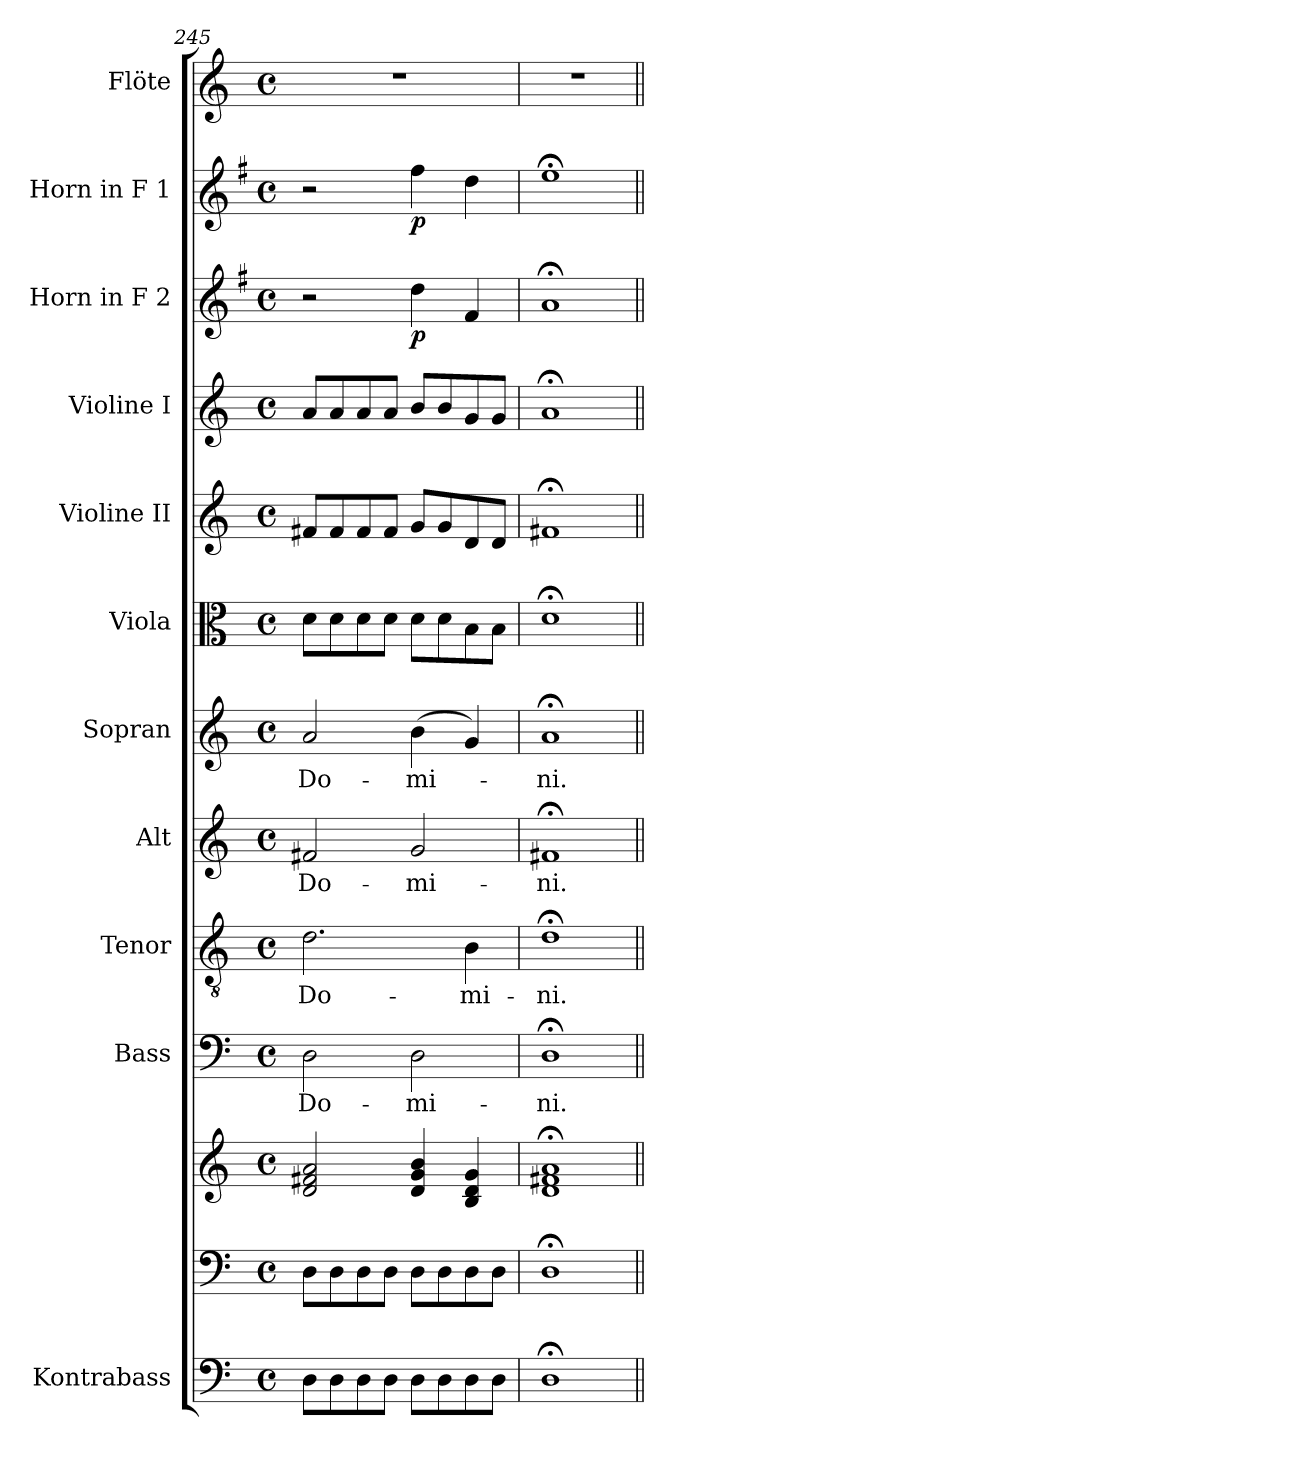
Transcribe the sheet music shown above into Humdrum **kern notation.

**kern	**kern	**kern	**kern	**text	**kern	**text	**kern	**text	**kern	**text	**kern	**kern	**kern	**kern	**dynam	**kern	**dynam	**kern
*part12	*part11	*part11	*part10	*part10	*part9	*part9	*part8	*part8	*part7	*part7	*part6	*part5	*part4	*part3	*part3	*part2	*part2	*part1
*staff13	*staff12	*staff11	*staff10	*staff10	*staff9	*staff9	*staff8	*staff8	*staff7	*staff7	*staff6	*staff5	*staff4	*staff3	*staff3	*staff2	*staff2	*staff1
*I"Kontrabass	*	*	*I"Bass	*	*I"Tenor	*	*I"Alt	*	*I"Sopran	*	*I"Viola	*I"Violine II	*I"Violine I	*I"Horn in F 2	*	*I"Horn in F 1	*	*I"Flöte
*I'Kb.	*	*	*I'B.	*	*I'T.	*	*I'A.	*	*I'S.	*	*I'Vla.	*I'Vl. II	*I'Vl. I	*	*	*	*	*I'Fl.
*clefF4	*clefF4	*clefG2	*clefF4	*	*clefGv2	*	*clefG2	*	*clefG2	*	*clefC3	*clefG2	*clefG2	*clefG2	*	*clefG2	*	*clefG2
*ITrd7c12	*	*	*	*	*	*	*	*	*	*	*	*	*	*ITrd4c7	*	*ITrd4c7	*	*
*k[]	*k[]	*k[]	*k[]	*	*k[]	*	*k[]	*	*k[]	*	*k[]	*k[]	*k[]	*k[]	*	*k[]	*	*k[]
*C:	*C:	*C:	*C:	*	*C:	*	*C:	*	*C:	*	*C:	*C:	*C:	*C:	*	*C:	*	*C:
*M4/4	*M4/4	*M4/4	*M4/4	*	*M4/4	*	*M4/4	*	*M4/4	*	*M4/4	*M4/4	*M4/4	*M4/4	*	*M4/4	*	*M4/4
*met(c)	*met(c)	*met(c)	*met(c)	*	*met(c)	*	*met(c)	*	*met(c)	*	*met(c)	*met(c)	*met(c)	*met(c)	*	*met(c)	*	*met(c)
=245	=245	=245	=245	=245	=245	=245	=245	=245	=245	=245	=245	=245	=245	=245	=245	=245	=245	=245
!	!	!	!	!LO:LY:b	!	!LO:LY:b	!	!LO:LY:b	!	!LO:LY:b	!	!	!	!	!	!	!	!
8DD\L	8D\L	2d/ 2f#X/ 2a/	2D\	Do-	2.d\	Do-	2f#X/	Do-	2a/	Do-	8d\L	8f#X/L	8a/L	2r	.	2r	.	1r
8DD\	8D\	.	.	.	.	.	.	.	.	.	8d\	8f#/	8a/	.	.	.	.	.
8DD\	8D\	.	.	.	.	.	.	.	.	.	8d\	8f#/	8a/	.	.	.	.	.
8DD\J	8D\J	.	.	.	.	.	.	.	.	.	8d\J	8f#/J	8a/J	.	.	.	.	.
!	!	!	!	!LO:LY:b	!	!	!	!LO:LY:b	!	!LO:LY:b	!	!	!	!	!LO:DY:b	!	!LO:DY:b	!
8DD\L	8D\L	4d/ 4g/ 4b/	2D\	-mi-	.	.	2g/	-mi-	(>4b\	-mi-	8d\L	8g/L	8b/L	4g\	p	4b\	p	.
8DD\	8D\	.	.	.	.	.	.	.	.	.	8d\	8g/	8b/	.	.	.	.	.
!	!	!	!	!	!	!LO:LY:b	!	!	!	!	!	!	!	!	!	!	!	!
8DD\	8D\	4B/ 4d/ 4g/	.	.	4B\	-mi-	.	.	4g/)	.	8B\	8d/	8g/	4B/	.	4g\	.	.
8DD\J	8D\J	.	.	.	.	.	.	.	.	.	8B\J	8d/J	8g/J	.	.	.	.	.
=246	=246	=246	=246	=246	=246	=246	=246	=246	=246	=246	=246	=246	=246	=246	=246	=246	=246	=246
!	!	!	!	!LO:LY:b	!	!LO:LY:b	!	!LO:LY:b	!	!LO:LY:b	!	!	!	!	!	!	!	!
1DD;<	1D;<	1d;< 1f#X;< 1a;<	1D;<	-ni.	1d;<	-ni.	1f#X;<	-ni.	1a;<	-ni.	1d;<	1f#X;<	1a;<	1d;<	.	1a;<	.	1r
=||	=||	=||	=||	=||	=||	=||	=||	=||	=||	=||	=||	=||	=||	=||	=||	=||	=||	=||
*-	*-	*-	*-	*-	*-	*-	*-	*-	*-	*-	*-	*-	*-	*-	*-	*-	*-	*-
